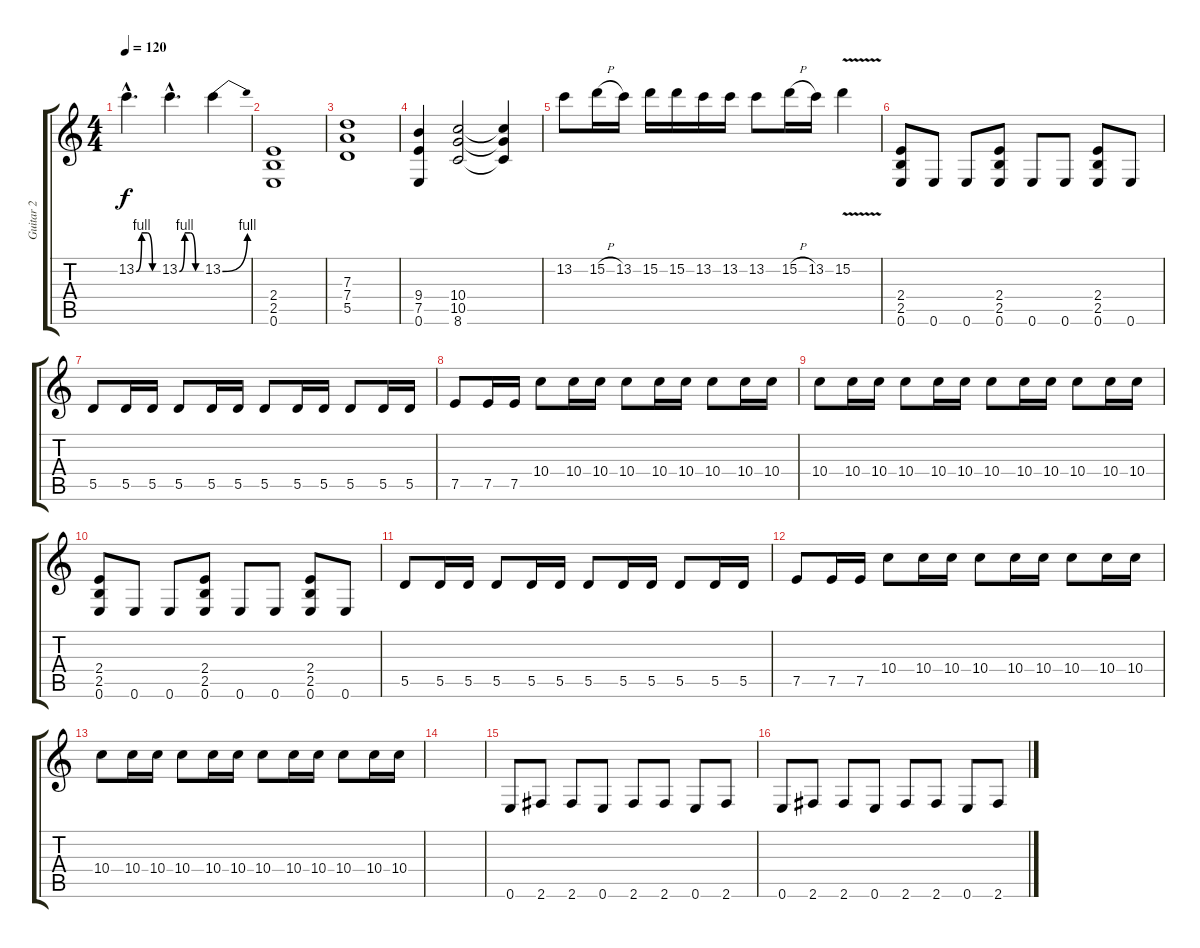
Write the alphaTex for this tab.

\track ("Guitar 2" "Guitar 2") {instrument distortionguitar}
\staff {score tabs}
\tuning (E4 B3 G3 D3 A2 E2) {hide}
\ts (4 4)
\tempo 120
\clef g2
\ks c
13.2{be (custom 0 0 15 4 30 4 45 0 60 0) hac}.4{d dy f} 13.2{be (custom 0 0 15 4 30 4 45 0 60 0) hac}.4{d} 13.2{be (bend 0 0 60 4)}.4 |
(2.4 2.5 0.6).1 |
(7.3 7.4 5.5).1 |
(9.4 7.5 0.6).4 (10.4 10.5 8.6).2 (10.4{t} 10.5{t} 8.6{t}).4 |
13.2.8 15.2{h}.16 13.2.16 15.2.16 15.2.16 13.2.16 13.2.16 13.2.8 15.2{h}.16 13.2.16 15.2{v}.4 |
(2.4 2.5 0.6).8{volume 12} 0.6.8 0.6.8 (2.4 2.5 0.6).8 0.6.8 0.6.8 (2.4 2.5 0.6).8 0.6.8 |
5.5.8 5.5.16 5.5.16 5.5.8 5.5.16 5.5.16 5.5.8 5.5.16 5.5.16 5.5.8 5.5.16 5.5.16 |
7.5.8 7.5.16 7.5.16 10.4.8 10.4.16 10.4.16 10.4.8 10.4.16 10.4.16 10.4.8 10.4.16 10.4.16 |
10.4.8 10.4.16 10.4.16 10.4.8 10.4.16 10.4.16 10.4.8 10.4.16 10.4.16 10.4.8 10.4.16 10.4.16 |
(2.4 2.5 0.6).8{volume 12} 0.6.8 0.6.8 (2.4 2.5 0.6).8 0.6.8 0.6.8 (2.4 2.5 0.6).8 0.6.8 |
5.5.8 5.5.16 5.5.16 5.5.8 5.5.16 5.5.16 5.5.8 5.5.16 5.5.16 5.5.8 5.5.16 5.5.16 |
7.5.8 7.5.16 7.5.16 10.4.8 10.4.16 10.4.16 10.4.8 10.4.16 10.4.16 10.4.8 10.4.16 10.4.16 |
10.4.8 10.4.16 10.4.16 10.4.8 10.4.16 10.4.16 10.4.8 10.4.16 10.4.16 10.4.8 10.4.16 10.4.16 |
|
0.6.8{volume 16} 2.6.8 2.6.8 0.6.8 2.6.8 2.6.8 0.6.8 2.6.8 |
0.6.8{volume 16} 2.6.8 2.6.8 0.6.8 2.6.8 2.6.8 0.6.8 2.6.8
